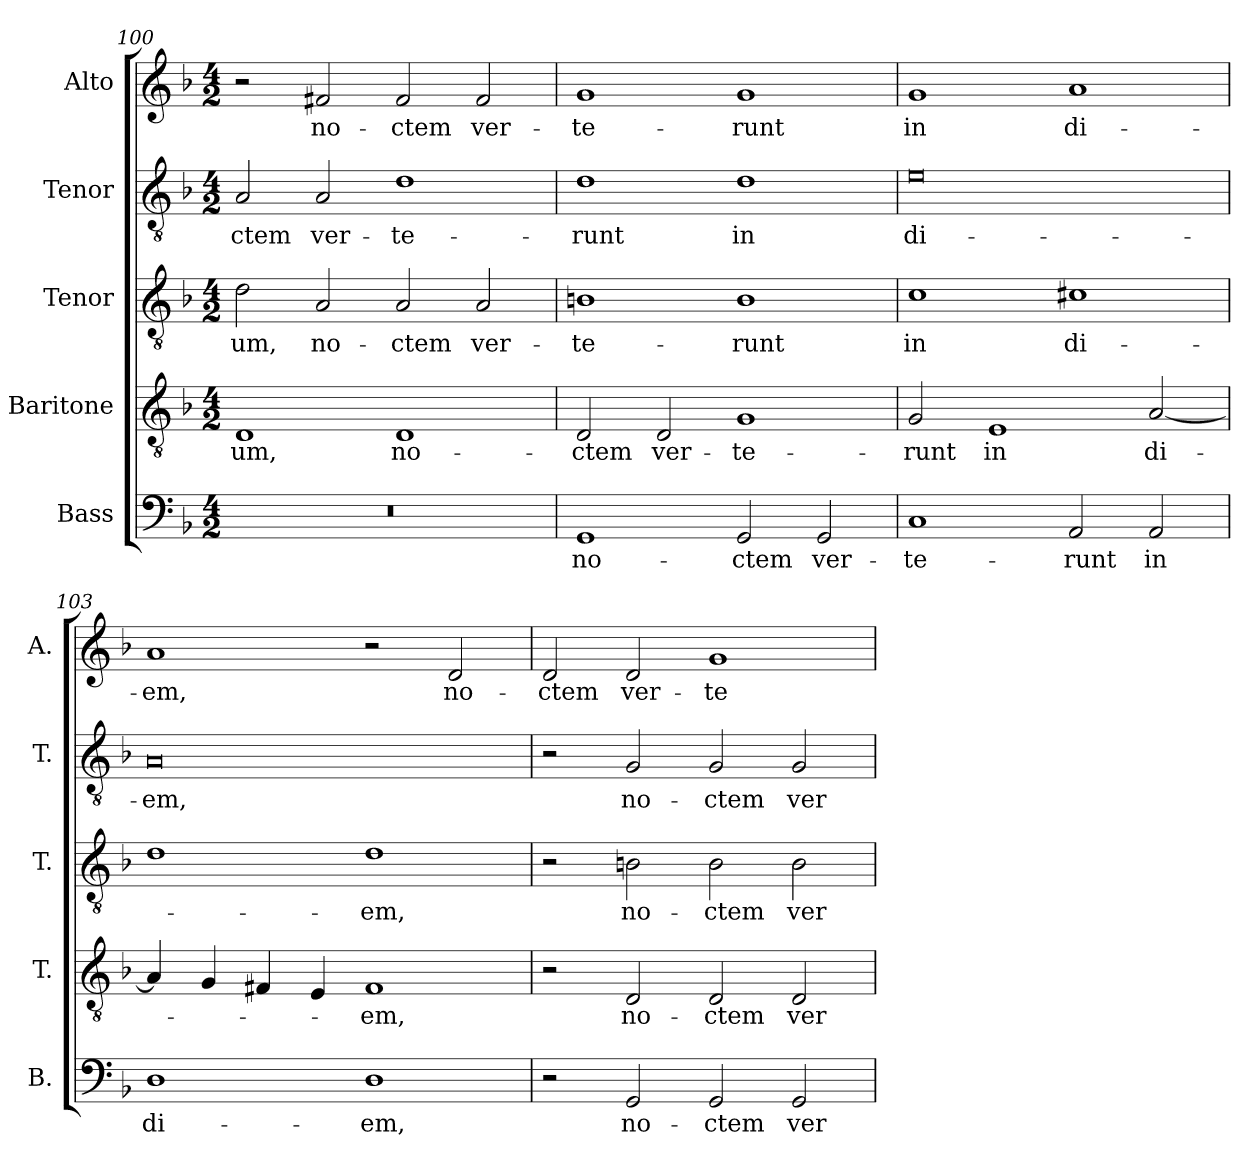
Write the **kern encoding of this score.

**kern	**text	**kern	**text	**kern	**text	**kern	**text	**kern	**text
*part5	*part5	*part4	*part4	*part3	*part3	*part2	*part2	*part1	*part1
*staff5	*staff5	*staff4	*staff4	*staff3	*staff3	*staff2	*staff2	*staff1	*staff1
*I"Bass	*	*I"Baritone	*	*I"Tenor	*	*I"Tenor	*	*I"Alto	*
*I'B.	*	*I'T.	*	*I'T.	*	*I'T.	*	*I'A.	*
!!LO:LB:g=z
*clefF4	*	*clefGv2	*	*clefGv2	*	*clefGv2	*	*clefG2	*
*	*	*ITrd7c12	*	*ITrd7c12	*	*ITrd7c12	*	*	*
*k[b-]	*	*k[b-]	*	*k[b-]	*	*k[b-]	*	*k[b-]	*
*F:	*	*F:	*	*F:	*	*F:	*	*F:	*
*M4/2	*	*M4/2	*	*M4/2	*	*M4/2	*	*M4/2	*
=100	=100	=100	=100	=100	=100	=100	=100	=100	=100
!LO:N:vis=1	!	!	!	!	!	!	!	!	!
!	!	!	!LO:LY:b:color=#000000	!	!	!	!	!	!
!	!	!	!	!	!LO:LY:b:color=#000000	!	!	!	!
!	!	!	!	!	!	!	!LO:LY:b:color=#000000	!	!
0r	.	1DDi	-um,	2Di\	-um,	2AAi/	-ctem	2r	.
!	!	!	!	!	!LO:LY:b:color=#000000	!	!	!	!
!	!	!	!	!	!	!	!LO:LY:b:color=#000000	!	!
!	!	!	!	!	!	!	!	!	!LO:LY:b:color=#000000
.	.	.	.	2AAi/	no-	2AAi/	ver-	2f#Xi/	no-
!	!	!	!LO:LY:b:color=#000000	!	!	!	!	!	!
!	!	!	!	!	!LO:LY:b:color=#000000	!	!	!	!
!	!	!	!	!	!	!	!LO:LY:b:color=#000000	!	!
!	!	!	!	!	!	!	!	!	!LO:LY:b:color=#000000
.	.	1DDi	no-	2AAi/	-ctem	1Di	-te-	2f#i/	-ctem
!	!	!	!	!	!LO:LY:b:color=#000000	!	!	!	!
!	!	!	!	!	!	!	!	!	!LO:LY:b:color=#000000
.	.	.	.	2AAi/	ver-	.	.	2f#i/	ver-
=101	=101	=101	=101	=101	=101	=101	=101	=101	=101
!	!LO:LY:b:color=#000000	!	!	!	!	!	!	!	!
!	!	!	!LO:LY:b:color=#000000	!	!	!	!	!	!
!	!	!	!	!	!LO:LY:b:color=#000000	!	!	!	!
!	!	!	!	!	!	!	!LO:LY:b:color=#000000	!	!
!	!	!	!	!	!	!	!	!	!LO:LY:b:color=#000000
1GGi	no-	2DDi/	-ctem	1BBni	-te-	1Di	-runt	1gi	-te-
!	!	!	!LO:LY:b:color=#000000	!	!	!	!	!	!
.	.	2DDi/	ver-	.	.	.	.	.	.
!	!LO:LY:b:color=#000000	!	!	!	!	!	!	!	!
!	!	!	!LO:LY:b:color=#000000	!	!	!	!	!	!
!	!	!	!	!	!LO:LY:b:color=#000000	!	!	!	!
!	!	!	!	!	!	!	!LO:LY:b:color=#000000	!	!
!	!	!	!	!	!	!	!	!	!LO:LY:b:color=#000000
2GGi/	-ctem	1GGi	-te-	1BBi	-runt	1Di	in	1gi	-runt
!	!LO:LY:b:color=#000000	!	!	!	!	!	!	!	!
2GGi/	ver-	.	.	.	.	.	.	.	.
=102	=102	=102	=102	=102	=102	=102	=102	=102	=102
!	!LO:LY:b:color=#000000	!	!	!	!	!	!	!	!
!	!	!	!LO:LY:b:color=#000000	!	!	!	!	!	!
!	!	!	!	!	!LO:LY:b:color=#000000	!	!	!	!
!	!	!	!	!	!	!	!LO:LY:b:color=#000000	!	!
!	!	!	!	!	!	!	!	!	!LO:LY:b:color=#000000
1Ci	-te-	2GGi/	-runt	1Ci	in	0Ei	di-	1gi	in
!	!	!	!LO:LY:b:color=#000000	!	!	!	!	!	!
.	.	1EEi	in	.	.	.	.	.	.
!	!LO:LY:b:color=#000000	!	!	!	!	!	!	!	!
!	!	!	!	!	!LO:LY:b:color=#000000	!	!	!	!
!	!	!	!	!	!	!	!	!	!LO:LY:b:color=#000000
2AAi/	-runt	.	.	1C#Xi	di-	.	.	1ai	di-
!	!LO:LY:b:color=#000000	!	!	!	!	!	!	!	!
!	!	!	!LO:LY:b:color=#000000	!	!	!	!	!	!
2AAi/	in	[2AAi/	di-	.	.	.	.	.	.
=103	=103	=103	=103	=103	=103	=103	=103	=103	=103
!	!LO:LY:b:color=#000000	!	!	!	!	!	!	!	!
!	!	!	!	!	!	!	!LO:LY:b:color=#000000	!	!
!	!	!	!	!	!	!	!	!	!LO:LY:b:color=#000000
1Di	di-	4AAi/]	.	1Di	.	0AAi	-em,	1ai	-em,
.	.	4GGi/	.	.	.	.	.	.	.
.	.	4FF#Xi/	.	.	.	.	.	.	.
.	.	4EEi/	.	.	.	.	.	.	.
!	!LO:LY:b:color=#000000	!	!	!	!	!	!	!	!
!	!	!	!LO:LY:b:color=#000000	!	!	!	!	!	!
!	!	!	!	!	!LO:LY:b:color=#000000	!	!	!	!
1Di	-em,	1FF#i	-em,	1Di	-em,	.	.	2r	.
!	!	!	!	!	!	!	!	!	!LO:LY:b:color=#000000
.	.	.	.	.	.	.	.	2di/	no-
=104	=104	=104	=104	=104	=104	=104	=104	=104	=104
!	!	!	!	!	!	!	!	!	!LO:LY:b:color=#000000
2r	.	2r	.	2r	.	2r	.	2di/	-ctem
!	!LO:LY:b:color=#000000	!	!	!	!	!	!	!	!
!	!	!	!LO:LY:b:color=#000000	!	!	!	!	!	!
!	!	!	!	!	!LO:LY:b:color=#000000	!	!	!	!
!	!	!	!	!	!	!	!LO:LY:b:color=#000000	!	!
!	!	!	!	!	!	!	!	!	!LO:LY:b:color=#000000
2GGi/	no-	2DDi/	no-	2BBni\	no-	2GGi/	no-	2di/	ver-
!	!LO:LY:b:color=#000000	!	!	!	!	!	!	!	!
!	!	!	!LO:LY:b:color=#000000	!	!	!	!	!	!
!	!	!	!	!	!LO:LY:b:color=#000000	!	!	!	!
!	!	!	!	!	!	!	!LO:LY:b:color=#000000	!	!
!	!	!	!	!	!	!	!	!	!LO:LY:b:color=#000000
2GGi/	-ctem	2DDi/	-ctem	2BBi\	-ctem	2GGi/	-ctem	1gi	-te-
!	!LO:LY:b:color=#000000	!	!	!	!	!	!	!	!
!	!	!	!LO:LY:b:color=#000000	!	!	!	!	!	!
!	!	!	!	!	!LO:LY:b:color=#000000	!	!	!	!
!	!	!	!	!	!	!	!LO:LY:b:color=#000000	!	!
2GGi/	ver-	2DDi/	ver-	2BBi\	ver-	2GGi/	ver-	.	.
=	=	=	=	=	=	=	=	=	=
*-	*-	*-	*-	*-	*-	*-	*-	*-	*-
